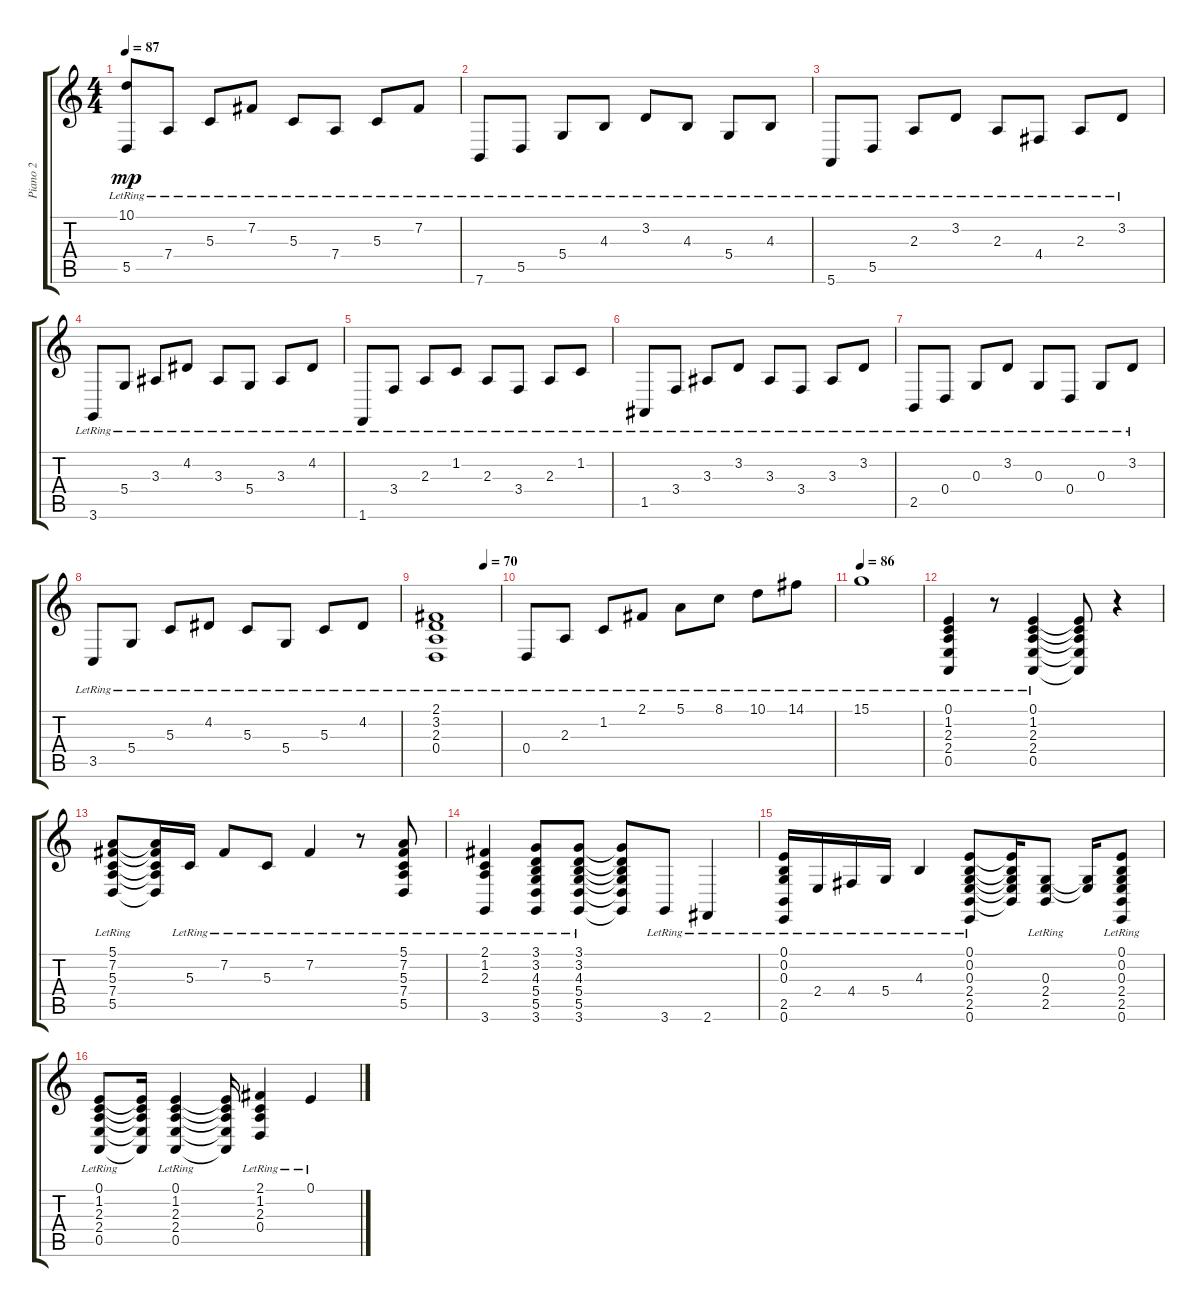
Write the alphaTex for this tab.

\track ("Piano 2" "Piano 2") {instrument brightacousticpiano}
\staff {score tabs}
\tuning (E4 B3 G3 D3 A2 E2) {hide}
\ts (4 4)
\tempo 87
\clef g2
\ks c
(10.1{lr} 5.5{lr}).8{dy mp} 7.4{lr}.8 5.3{lr}.8 7.2{lr}.8 5.3{lr}.8 7.4{lr}.8 5.3{lr}.8 7.2{lr}.8 |
7.6{lr}.8 5.5{lr}.8 5.4{lr}.8 4.3{lr}.8 3.2{lr}.8 4.3{lr}.8 5.4{lr}.8 4.3{lr}.8 |
5.6{lr}.8 5.5{lr}.8 2.3{lr}.8 3.2{lr}.8 2.3{lr}.8 4.4{lr}.8 2.3{lr}.8 3.2{lr}.8 |
3.6{lr}.8 5.4{lr}.8 3.3{lr}.8 4.2{lr}.8 3.3{lr}.8 5.4{lr}.8 3.3{lr}.8 4.2{lr}.8 |
1.6{lr}.8 3.4{lr}.8 2.3{lr}.8 1.2{lr}.8 2.3{lr}.8 3.4{lr}.8 2.3{lr}.8 1.2{lr}.8 |
1.5{lr}.8 3.4{lr}.8 3.3{lr}.8 3.2{lr}.8 3.3{lr}.8 3.4{lr}.8 3.3{lr}.8 3.2{lr}.8 |
2.5{lr}.8 0.4{lr}.8 0.3{lr}.8 3.2{lr}.8 0.3{lr}.8 0.4{lr}.8 0.3{lr}.8 3.2{lr}.8 |
3.5{lr}.8 5.4{lr}.8 5.3{lr}.8 4.2{lr}.8 5.3{lr}.8 5.4{lr}.8 5.3{lr}.8 4.2{lr}.8 |
\tempo (70 0.75)
(2.1{lr} 3.2{lr} 2.3{lr} 0.4{lr}).1 |
0.4{lr}.8 2.3{lr}.8 1.2{lr}.8 2.1{lr}.8 5.1{lr}.8 8.1{lr}.8 10.1{lr}.8 14.1{lr}.8 |
\tempo 86
15.1{lr}.1 |
(0.1{lr} 1.2{lr} 2.3{lr} 2.4{lr} 0.5{lr}).4 r.8 (0.1{lr} 1.2{lr} 2.3{lr} 2.4{lr} 0.5{lr}).4 (0.1{t} 1.2{t} 2.3{t} 2.4{t} 0.5{t}).8 r.4 |
(5.1{lr} 7.2{lr} 5.3{lr} 7.4{lr} 5.5{lr}).8 (5.1{t} 7.2{t} 5.3{t} 7.4{t} 5.5{t}).16 5.3{lr}.16 7.2{lr}.8 5.3{lr}.8 7.2{lr}.4 r.8 (5.1{lr} 7.2{lr} 5.3{lr} 7.4{lr} 5.5{lr}).8 |
(2.1{lr} 1.2{lr} 2.3{lr} 3.6{lr}).4 (3.1{lr} 3.2{lr} 4.3{lr} 5.4{lr} 5.5{lr} 3.6{lr}).8 (3.1{lr} 3.2{lr} 4.3{lr} 5.4{lr} 5.5{lr} 3.6{lr}).8 (3.1{t} 3.2{t} 4.3{t} 5.4{t} 5.5{t} 3.6{t}).8 3.6{lr}.8 2.6{lr}.4 |
(0.1{lr} 0.2{lr} 0.3{lr} 2.5{lr} 0.6{lr}).16 2.4{lr}.16 4.4{lr}.16 5.4{lr}.16 4.3{lr}.4 (0.1{lr} 0.2{lr} 0.3{lr} 2.4{lr} 2.5{lr} 0.6{lr}).8 (0.1{t} 0.2{t} 0.3{t} 2.4{t} 2.5{t}).16 (0.3{lr} 2.4{lr} 2.5{lr}).8 (0.3{t} 2.4{t}).16 (0.1{lr} 0.2{lr} 0.3{lr} 2.4{lr} 2.5{lr} 0.6{lr}).8 |
(0.1{lr} 1.2{lr} 2.3{lr} 2.4{lr} 0.5{lr}).8 (0.1{t} 1.2{t} 2.3{t} 2.4{t} 0.5{t}).16 (0.1{lr} 1.2{lr} 2.3{lr} 2.4{lr} 0.5{lr}).4 (0.1{t} 1.2{t} 2.3{t} 2.4{t} 0.5{t}).16 (2.1{lr} 1.2{lr} 2.3{lr} 0.4{lr}).4 0.1{lr}.4
